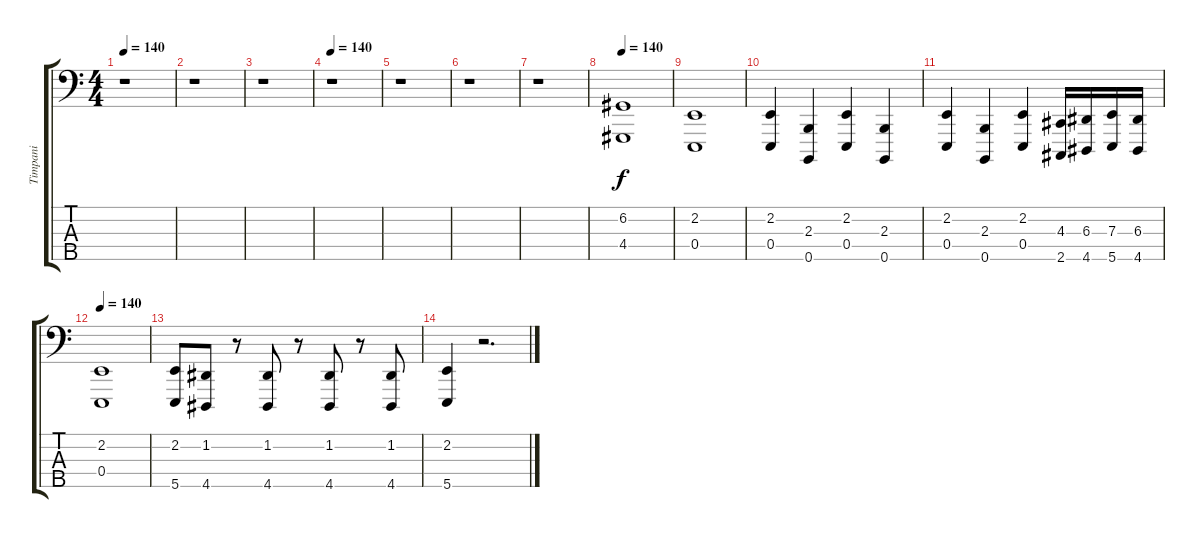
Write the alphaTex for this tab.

\track ("Timpani" "Timpani") {instrument timpani}
\staff {score tabs}
\tuning (G2 D2 A1 E1 B0) {hide}
\ts (4 4)
\tempo 140
\clef f4
\ks c
r.1{dy f} |
r.1 |
r.1 |
\tempo 140
r.1 |
r.1 |
r.1 |
r.1 |
\tempo 140
(6.2 4.4).1 |
(2.2 0.4).1 |
(2.2 0.4).4 (2.3 0.5).4 (2.2 0.4).4 (2.3 0.5).4 |
(2.2 0.4).4 (2.3 0.5).4 (2.2 0.4).4 (4.3 2.5).16 (6.3 4.5).16 (7.3 5.5).16 (6.3 4.5).16 |
\tempo 140
(2.2 0.4).1 |
(2.2 5.5).8 (1.2 4.5).8 r.8 (1.2 4.5).8 r.8 (1.2 4.5).8 r.8 (1.2 4.5).8 |
(2.2 5.5).4 r.2{d}
